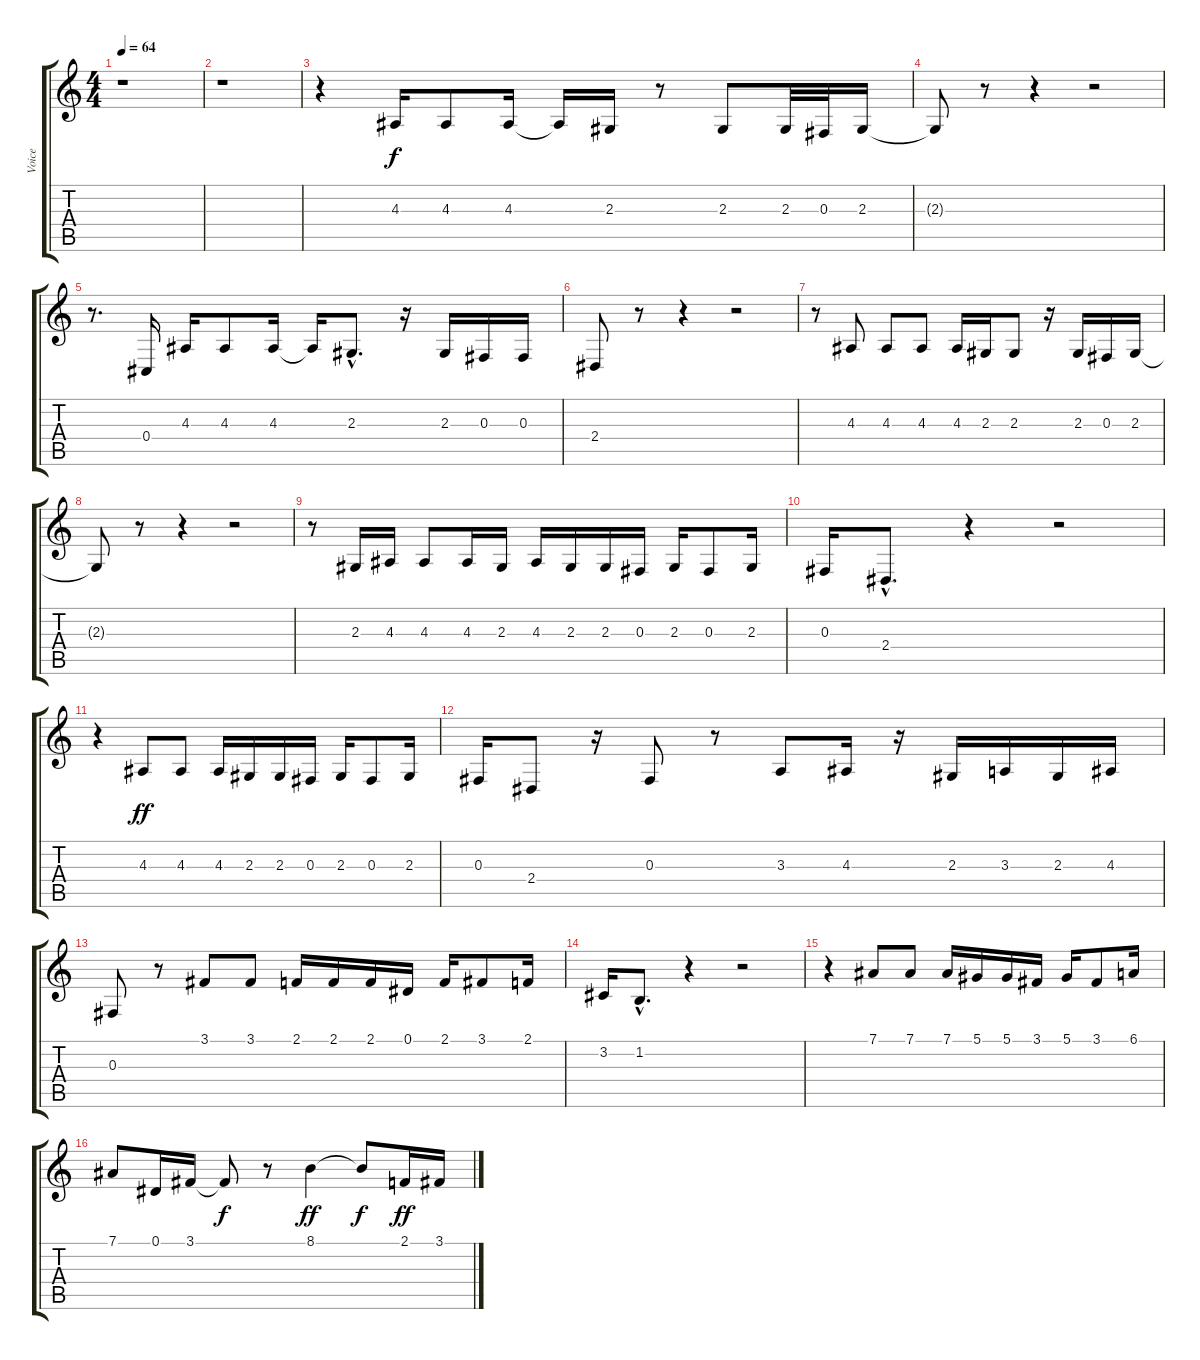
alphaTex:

\track ("Voice" "Voice") {instrument cello}
\staff {score tabs}
\tuning (Eb4 Bb3 Gb3 Db3 Ab2 Eb2) {hide}
\ts (4 4)
\tempo 64
\clef g2
\ks c
r.1{dy f} |
r.1 |
r.4 4.3.16 4.3.8 4.3.16 4.3{t}.16 2.3.16 r.8 2.3.8 2.3.32 0.3.32 2.3.16 |
2.3{t}.8 r.8 r.4 r.2 |
r.8{d} 0.4.16 4.3.16 4.3.8 4.3.16 4.3{t}.16 2.3{hac}.8{d} r.16 2.3.16 0.3.16 0.3.16 |
2.4.8 r.8 r.4 r.2 |
r.8 4.3.8 4.3.8 4.3.8 4.3.16 2.3.16 2.3.8 r.16 2.3.16 0.3.16 2.3.16 |
2.3{t}.8 r.8 r.4 r.2 |
r.8 2.3.16 4.3.16 4.3.8 4.3.16 2.3.16 4.3.16 2.3.16 2.3.16 0.3.16 2.3.16 0.3.8 2.3.16 |
0.3.16 2.4{hac}.8{d} r.4 r.2 |
r.4 4.3.8{dy ff} 4.3.8 4.3.16 2.3.16 2.3.16 0.3.16 2.3.16 0.3.8 2.3.16 |
0.3.16 2.4.8 r.16 0.3.8 r.8 3.3.8 4.3.16 r.16 2.3.16 3.3.16 2.3.16 4.3.16 |
0.3.8 r.8 3.1.8 3.1.8 2.1.16 2.1.16 2.1.16 0.1.16 2.1.16 3.1.8 2.1.16 |
3.2.16 1.2{hac}.8{d} r.4 r.2 |
r.4 7.1.8 7.1.8 7.1.16 5.1.16 5.1.16 3.1.16 5.1.16 3.1.8 6.1.16 |
7.1.8 0.1.16 3.1.16 3.1{t}.8{dy f} r.8 8.1.4{dy ff} 8.1{t}.8{dy f} 2.1.16{dy ff} 3.1.16
